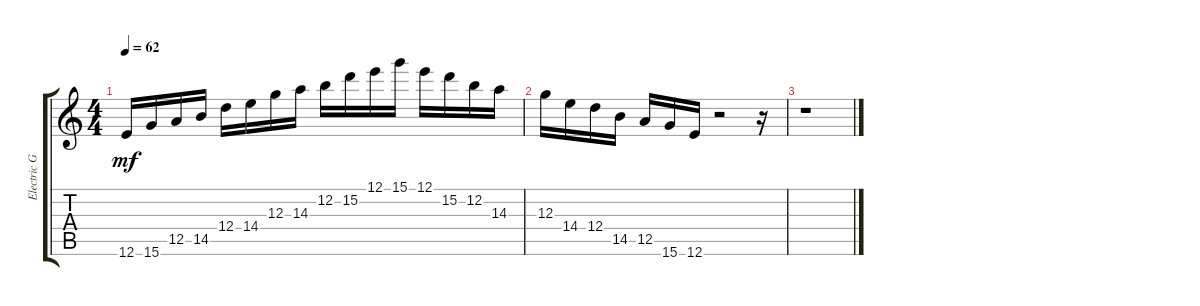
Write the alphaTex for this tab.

\track ("Electric Guitar" "Electric G") {instrument distortionguitar}
\staff {score tabs}
\tuning (E4 B3 G3 D3 A2 E2) {hide}
\ts (4 4)
\tempo 62
\clef g2
\ks c
12.6.16{dy mf instrument distortionguitar} 15.6.16 12.5.16 14.5.16 12.4.16 14.4.16 12.3.16 14.3.16 12.2.16 15.2.16 12.1.16 15.1.16 12.1.16 15.2.16 12.2.16 14.3.16 |
12.3.16 14.4.16 12.4.16 14.5.16 12.5.16 15.6.16 12.6.16 r.2 r.16 |
r.1
